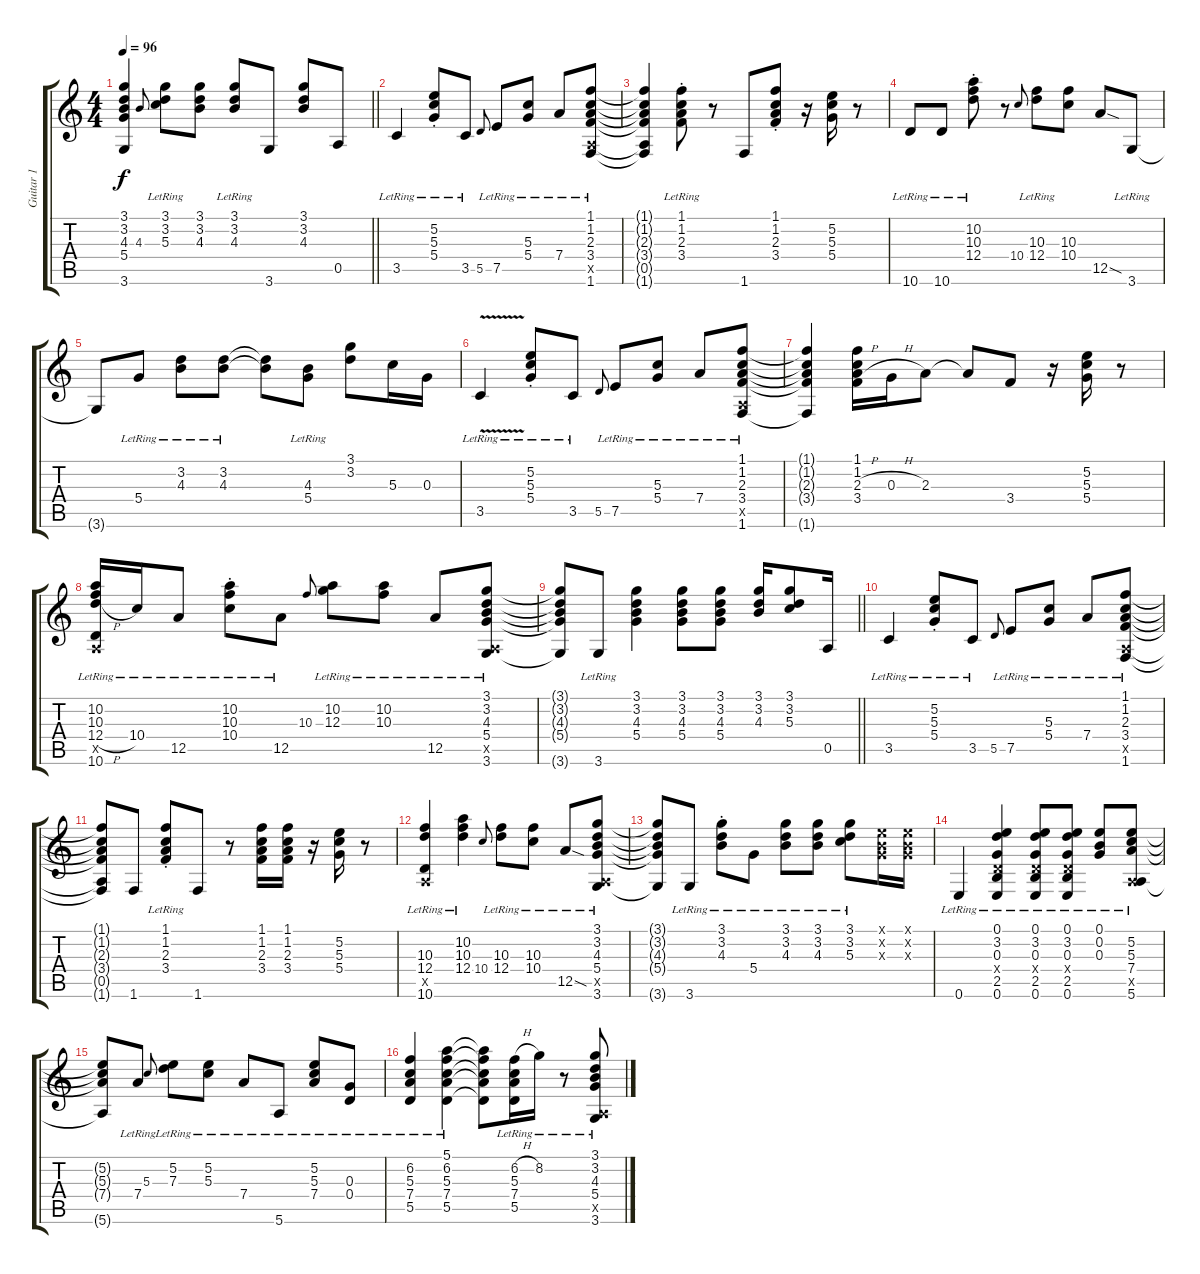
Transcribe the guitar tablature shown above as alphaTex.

\track ("Guitar 1" "Guitar 1") {instrument electricguitarclean}
\staff {score tabs}
\tuning (E4 B3 G3 D3 A2 E2) {hide}
\ts (4 4)
\tempo 96
\clef g2
\barLineRight lightlight
\ks c
(3.1{t} 3.2{t} 4.3{t} 5.4{t} 3.6{t}).4{dy f} 4.3.8{gr onbeat} (3.1{lr} 3.2{lr} 5.3).8 (3.1 3.2 4.3).8 (3.1{lr} 3.2{lr} 4.3{lr}).8 3.6.8 (3.1 3.2 4.3).8 0.5.8 |
3.5{lr}.4 (5.2{st lr} 5.3{st lr} 5.4{st lr}).8 3.5{lr}.8 5.5.8{gr onbeat} 7.5{lr}.8 (5.3{lr} 5.4{lr}).8 7.4{lr}.8 (1.1{lr} 1.2{lr} 2.3{lr} 3.4{lr} 0.5{x} 1.6{lr}).8 |
(1.1{t} 1.2{t} 2.3{t} 3.4{t} 0.5{t} 1.6{t}).4 (1.1{st lr} 1.2{st lr} 2.3{st lr} 3.4{st lr}).8 r.8 1.6.8 (1.1{st} 1.2{st} 2.3{st} 3.4{st}).8 r.16 (5.2 5.3 5.4).16 r.8 |
10.6{lr}.8 10.6{lr}.8 (10.2{st lr} 10.3{st lr} 12.4{st lr}).8 r.8 10.4.8{gr onbeat} (10.3{lr} 12.4{lr}).8 (10.3 10.4).8 12.5{sod}.8 3.6{lr}.8 |
3.6{t}.8 5.4{lr}.8 (3.2{lr} 4.3{lr}).8 (3.2{lr} 4.3{lr}).8 (3.2{t} 4.3{t}).8 (4.3{lr} 5.4{lr}).8 (3.1 3.2).8 5.3.16 0.3.16 |
3.5{v lr}.4 (5.2{st lr} 5.3{st lr} 5.4{st lr}).8 3.5{lr}.8 5.5.8{gr onbeat} 7.5{lr}.8 (5.3{lr} 5.4{lr}).8 7.4{lr}.8 (1.1{lr} 1.2{lr} 2.3{lr} 3.4{lr} 0.5{x} 1.6{lr}).8 |
(1.1{t} 1.2{t} 2.3{t} 3.4{t} 1.6{t}).4 (1.1 1.2 2.3{h} 3.4).16 0.3{h}.16 2.3.8 2.3{t}.8 3.4.8 r.16 (5.2 5.3 5.4).16 r.8 |
(10.2{lr} 10.3{lr} 12.4{h lr} 0.5{x} 10.6{lr}).16 10.4{lr}.16 12.5{lr}.8 (10.2{st lr} 10.3{st lr} 10.4{st lr}).8 12.5{lr}.8 10.3.8{gr onbeat} (10.2{lr} 12.3{lr}).8 (10.2{lr} 10.3{lr}).8 12.5{lr}.8 (3.1{lr} 3.2{lr} 4.3{lr} 5.4{lr} 0.5{x} 3.6{lr}).8 |
\barLineRight lightlight
(3.1{t} 3.2{t} 4.3{t} 5.4{t} 3.6{t}).8 3.6{lr}.8 (3.1 3.2 4.3 5.4).4 (3.1 3.2 4.3 5.4).8 (3.1 3.2 4.3 5.4).8 (3.1 3.2 4.3).16 (3.1 3.2 5.3).8 0.5.16 |
3.5{lr}.4 (5.2{st lr} 5.3{st lr} 5.4{st lr}).8 3.5{lr}.8 5.5.8{gr onbeat} 7.5{lr}.8 (5.3{lr} 5.4{lr}).8 7.4{lr}.8 (1.1{lr} 1.2{lr} 2.3{lr} 3.4{lr} 0.5{x} 1.6{lr}).8 |
(1.1{t} 1.2{t} 2.3{t} 3.4{t} 0.5{t} 1.6{t}).8 1.6.8 (1.1{st lr} 1.2{st lr} 2.3{st lr} 3.4{st lr}).8 1.6.8 r.8 (1.1 1.2 2.3 3.4).16 (1.1 1.2 2.3 3.4).16 r.16 (5.2 5.3 5.4).16 r.8 |
(10.3{lr} 12.4{lr} 0.5{x} 10.6{lr}).4 (10.2{lr} 10.3{lr} 12.4{lr}).4 10.4.8{gr onbeat} (10.3{lr} 12.4{lr}).8 (10.3{lr} 10.4{lr}).8 12.5{sod lr}.8 (3.1{lr} 3.2{lr} 4.3{lr} 5.4{lr} 0.5{x} 3.6{lr}).8 |
(3.1{t} 3.2{t} 4.3{t} 5.4{t} 3.6{t}).8 3.6{lr}.8 (3.1{st lr} 3.2{st lr} 4.3{st lr}).8 5.4{lr}.8 (3.1{lr} 3.2{lr} 4.3{lr}).8 (3.1{lr} 3.2{lr} 4.3{lr}).8 (3.1{lr} 3.2{lr} 5.3{lr}).8 (0.1{x} 0.2{x} 0.3{x}).16 (0.1{x} 0.2{x} 0.3{x}).16 |
0.6{lr}.4 (0.1{lr} 3.2{lr} 0.3{lr} 0.4{x} 2.5{lr} 0.6{lr}).4 (0.1{lr} 3.2{lr} 0.3{lr} 0.4{x} 2.5{lr} 0.6{lr}).8 (0.1{lr} 3.2{lr} 0.3{lr} 0.4{x} 2.5{lr} 0.6{lr}).8 (0.1{lr} 0.2{lr} 0.3{lr}).8 (5.2{lr} 5.3{lr} 7.4{lr} 0.5{x} 5.6{lr}).8 |
(5.2{t} 5.3{t} 7.4{t} 5.6{t}).8 7.4{lr}.8 5.3.8{gr onbeat} (5.2{lr} 7.3{lr}).8 (5.2{lr} 5.3{lr}).8 7.4{lr}.8 5.6{lr}.8 (5.2{lr} 5.3{lr} 7.4{lr}).8 (0.3{lr} 0.4{lr}).8 |
(6.2{lr} 5.3{lr} 7.4{lr} 5.5{lr}).4 (5.1{lr} 6.2{lr} 5.3{lr} 7.4{lr} 5.5{lr}).4 (5.1{t} 6.2{t} 5.3{t} 7.4{t} 5.5{t}).8 (6.2{h lr} 5.3{lr} 7.4{lr} 5.5{lr}).16 8.2{lr}.16 r.8 (3.1{lr} 3.2{lr} 4.3{lr} 5.4{lr} 0.5{x} 3.6{lr}).8
